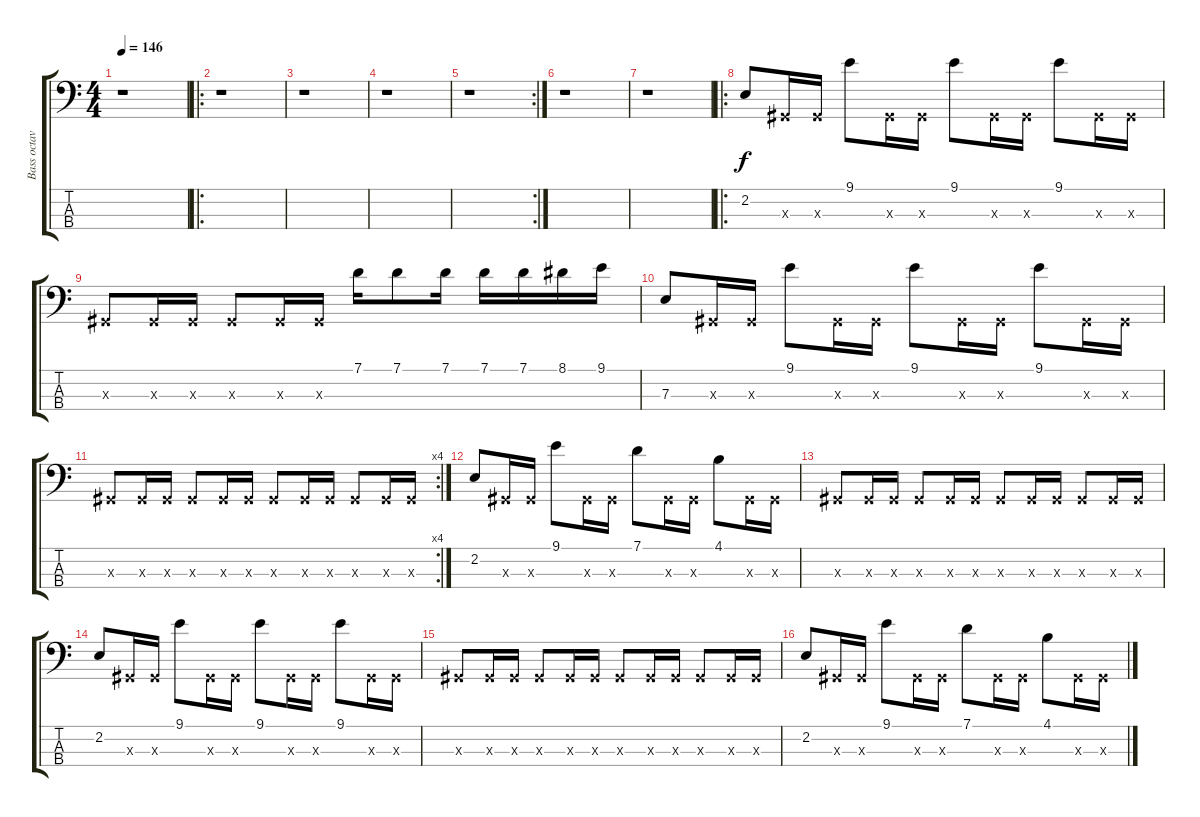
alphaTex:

\track ("Bass octave double" "Bass octav") {instrument electricbasspick}
\staff {score tabs}
\tuning (G2 D2 A1 E1) {hide}
\ts (4 4)
\tempo 146
\clef f4
\ks c
r.1{dy f instrument electricbasspick} |
\ro
r.1 |
r.1 |
r.1 |
\rc 2
r.1 |
r.1 |
r.1 |
\ro
2.2.8 -1.3{x}.16 -1.3{x}.16 9.1.8 -1.3{x}.16 -1.3{x}.16 9.1.8 -1.3{x}.16 -1.3{x}.16 9.1.8 -1.3{x}.16 -1.3{x}.16 |
-1.3{x}.8 -1.3{x}.16 -1.3{x}.16 -1.3{x}.8 -1.3{x}.16 -1.3{x}.16 7.1.16 7.1.8 7.1.16 7.1.16 7.1.16 8.1.16 9.1.16 |
7.3.8 -1.3{x}.16 -1.3{x}.16 9.1.8 -1.3{x}.16 -1.3{x}.16 9.1.8 -1.3{x}.16 -1.3{x}.16 9.1.8 -1.3{x}.16 -1.3{x}.16 |
\rc 4
-1.3{x}.8 -1.3{x}.16 -1.3{x}.16 -1.3{x}.8 -1.3{x}.16 -1.3{x}.16 -1.3{x}.8 -1.3{x}.16 -1.3{x}.16 -1.3{x}.8 -1.3{x}.16 -1.3{x}.16 |
2.2.8 -1.3{x}.16 -1.3{x}.16 9.1.8 -1.3{x}.16 -1.3{x}.16 7.1.8 -1.3{x}.16 -1.3{x}.16 4.1.8 -1.3{x}.16 -1.3{x}.16 |
-1.3{x}.8 -1.3{x}.16 -1.3{x}.16 -1.3{x}.8 -1.3{x}.16 -1.3{x}.16 -1.3{x}.8 -1.3{x}.16 -1.3{x}.16 -1.3{x}.8 -1.3{x}.16 -1.3{x}.16 |
2.2.8 -1.3{x}.16 -1.3{x}.16 9.1.8 -1.3{x}.16 -1.3{x}.16 9.1.8 -1.3{x}.16 -1.3{x}.16 9.1.8 -1.3{x}.16 -1.3{x}.16 |
-1.3{x}.8 -1.3{x}.16 -1.3{x}.16 -1.3{x}.8 -1.3{x}.16 -1.3{x}.16 -1.3{x}.8 -1.3{x}.16 -1.3{x}.16 -1.3{x}.8 -1.3{x}.16 -1.3{x}.16 |
2.2.8 -1.3{x}.16 -1.3{x}.16 9.1.8 -1.3{x}.16 -1.3{x}.16 7.1.8 -1.3{x}.16 -1.3{x}.16 4.1.8 -1.3{x}.16 -1.3{x}.16
